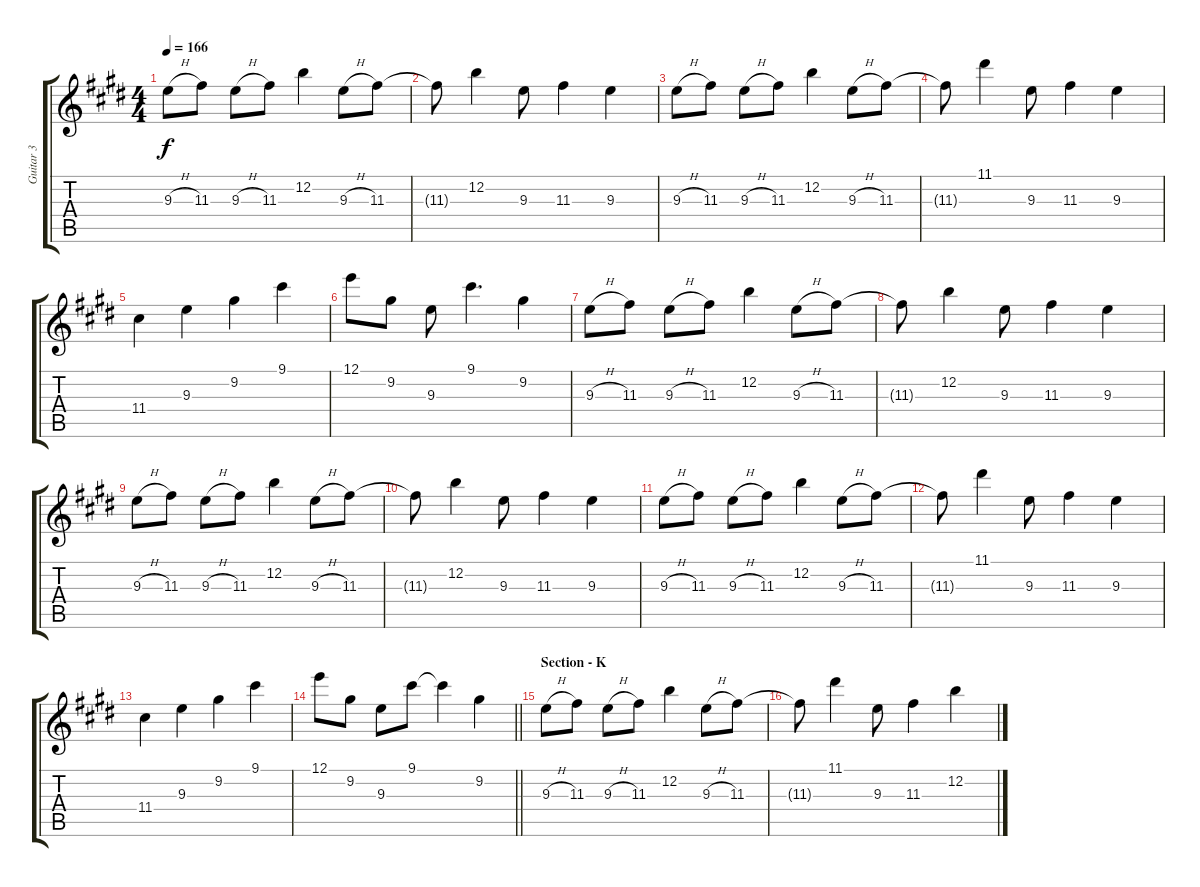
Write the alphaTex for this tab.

\track ("Guitar 3" "Guitar 3") {instrument electricguitarjazz}
\staff {score tabs}
\tuning (E4 B3 G3 D3 A2 E2) {hide}
\ts (4 4)
\tempo 166
\clef g2
\ks e
9.3{h}.8{dy f} 11.3.8 9.3{h}.8 11.3.8 12.2.4 9.3{h}.8 11.3.8 |
11.3{t}.8 12.2.4 9.3.8 11.3.4 9.3.4 |
9.3{h}.8 11.3.8 9.3{h}.8 11.3.8 12.2.4 9.3{h}.8 11.3.8 |
11.3{t}.8 11.1.4 9.3.8 11.3.4 9.3.4 |
11.4.4 9.3.4 9.2.4 9.1.4 |
12.1.8 9.2.8 9.3.8 9.1.4{d} 9.2.4 |
9.3{h}.8 11.3.8 9.3{h}.8 11.3.8 12.2.4 9.3{h}.8 11.3.8 |
11.3{t}.8 12.2.4 9.3.8 11.3.4 9.3.4 |
9.3{h}.8 11.3.8 9.3{h}.8 11.3.8 12.2.4 9.3{h}.8 11.3.8 |
11.3{t}.8 12.2.4 9.3.8 11.3.4 9.3.4 |
9.3{h}.8 11.3.8 9.3{h}.8 11.3.8 12.2.4 9.3{h}.8 11.3.8 |
11.3{t}.8 11.1.4 9.3.8 11.3.4 9.3.4 |
11.4.4 9.3.4 9.2.4 9.1.4 |
\barLineRight lightlight
12.1.8 9.2.8 9.3.8 9.1.8 9.1{t}.4 9.2.4 |
\section ("" "Section - K")
9.3{h}.8 11.3.8 9.3{h}.8 11.3.8 12.2.4 9.3{h}.8 11.3.8 |
11.3{t}.8 11.1.4 9.3.8 11.3.4 12.2.4
